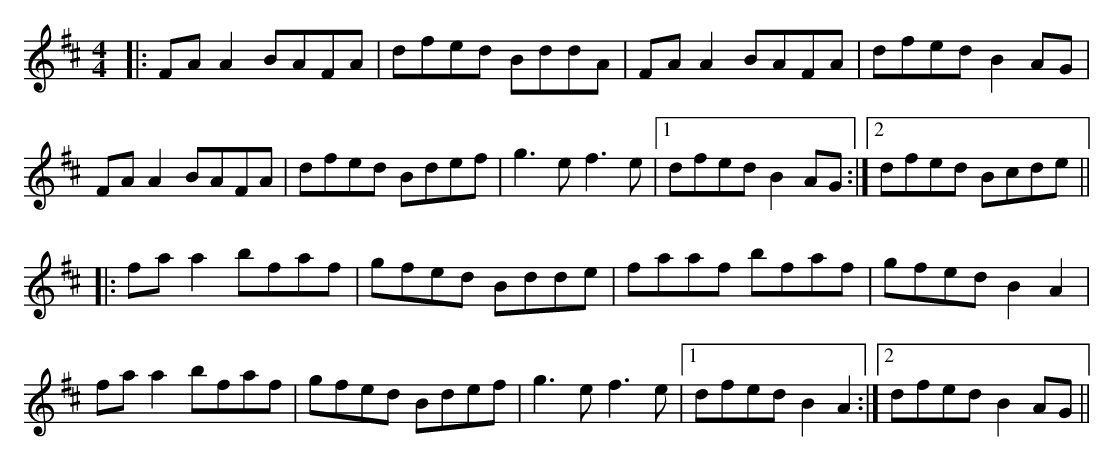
X:1
M:4/4
K:D
|:FA A2 BAFA|dfed BddA|FA A2 BAFA|dfed B2 AG|
FA A2 BAFA|dfed Bdef|g3 e f3 e|1 dfed B2 AG:|2 dfed Bcde||
|:fa a2 bfaf|gfed Bdde|faaf bfaf|gfed B2 A2|
fa a2 bfaf|gfed Bdef|g3 e f3 e|1 dfed B2 A2:|2 dfed B2 AG||
